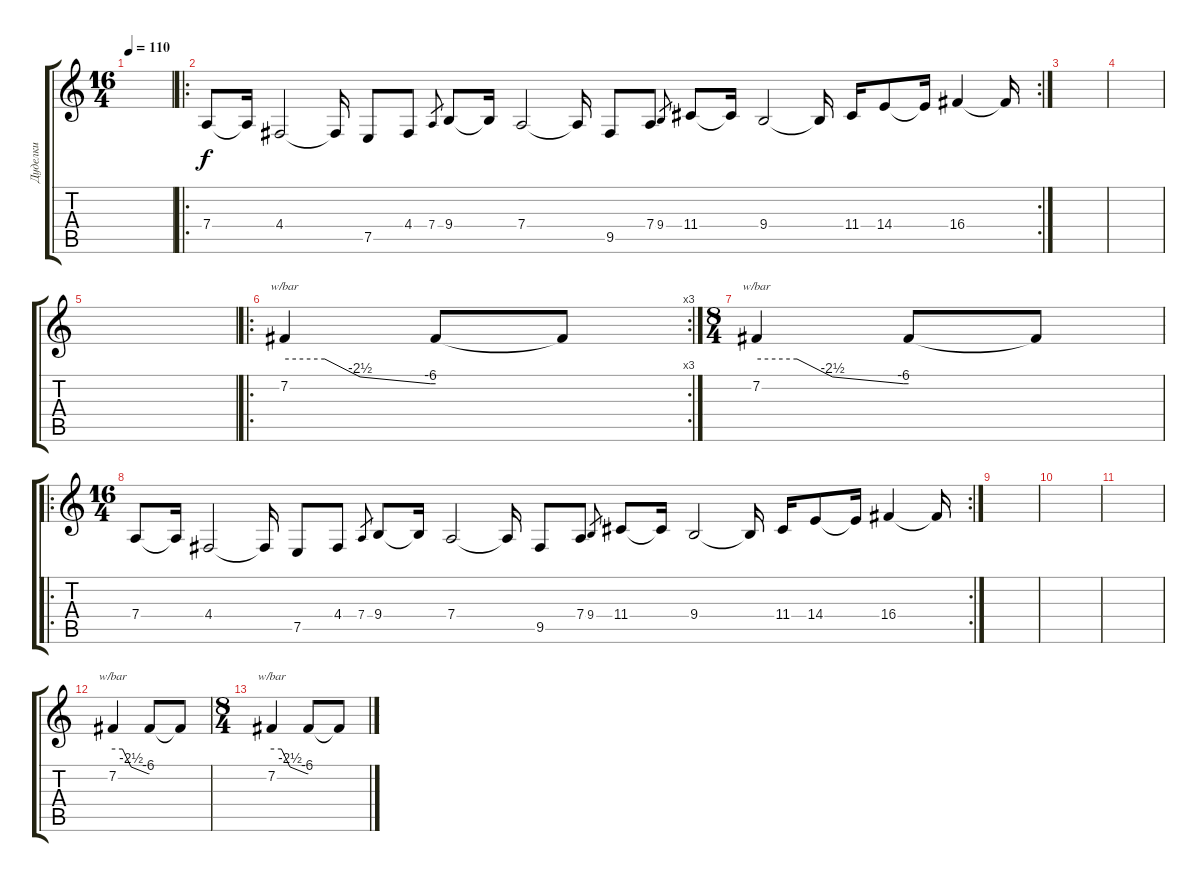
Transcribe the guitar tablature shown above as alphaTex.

\track ("Дуделки" "Дуделки") {instrument accordion}
\staff {score tabs}
\tuning (E4 B3 G3 D3 A2 E2) {hide}
\ts (16 4)
\tempo 110
\clef g2
\ks c
|
\ro
\rc 2
7.4.8 7.4{t}.16 4.4.2 4.4{t}.16 7.5.8 4.4.8 7.4.8{gr} 9.4.8 9.4{t}.16 7.4.2 7.4{t}.16 9.5.8 7.4.8 9.4.8{gr} 11.4.8 11.4{t}.16 9.4.2 9.4{t}.16 11.4.16 14.4.8 14.4{t}.16 16.4.4 16.4{t}.16 |
|
|
|
\ro
\rc 3
7.2.4{tbe (custom default 0 0 16 0 30 -10 58 -24 60 -24) volume 12 balance 9 instrument synthbrass1} 7.2{t}.8 7.2{t}.8{volume 0} |
\ts (8 4)
7.2.4{tbe (custom default 0 0 16 0 30 -10 58 -24 60 -24) volume 12 balance 9 instrument synthbrass1} 7.2{t}.8 7.2{t}.8{volume 0} |
\ro
\rc 2
\ts (16 4)
7.4.8{volume 15 balance 10 instrument accordion} 7.4{t}.16 4.4.2 4.4{t}.16 7.5.8 4.4.8 7.4.8{gr} 9.4.8 9.4{t}.16 7.4.2 7.4{t}.16 9.5.8 7.4.8 9.4.8{gr} 11.4.8 11.4{t}.16 9.4.2 9.4{t}.16 11.4.16 14.4.8 14.4{t}.16 16.4.4 16.4{t}.16 |
|
|
|
7.2.4{tbe (custom default 0 0 16 0 30 -10 58 -24 60 -24) volume 12 balance 9 instrument synthbrass1} 7.2{t}.8 7.2{t}.8{volume 0} |
\ts (8 4)
7.2.4{tbe (custom default 0 0 16 0 30 -10 58 -24 60 -24) volume 12 balance 9 instrument synthbrass1} 7.2{t}.8 7.2{t}.8{volume 0}
